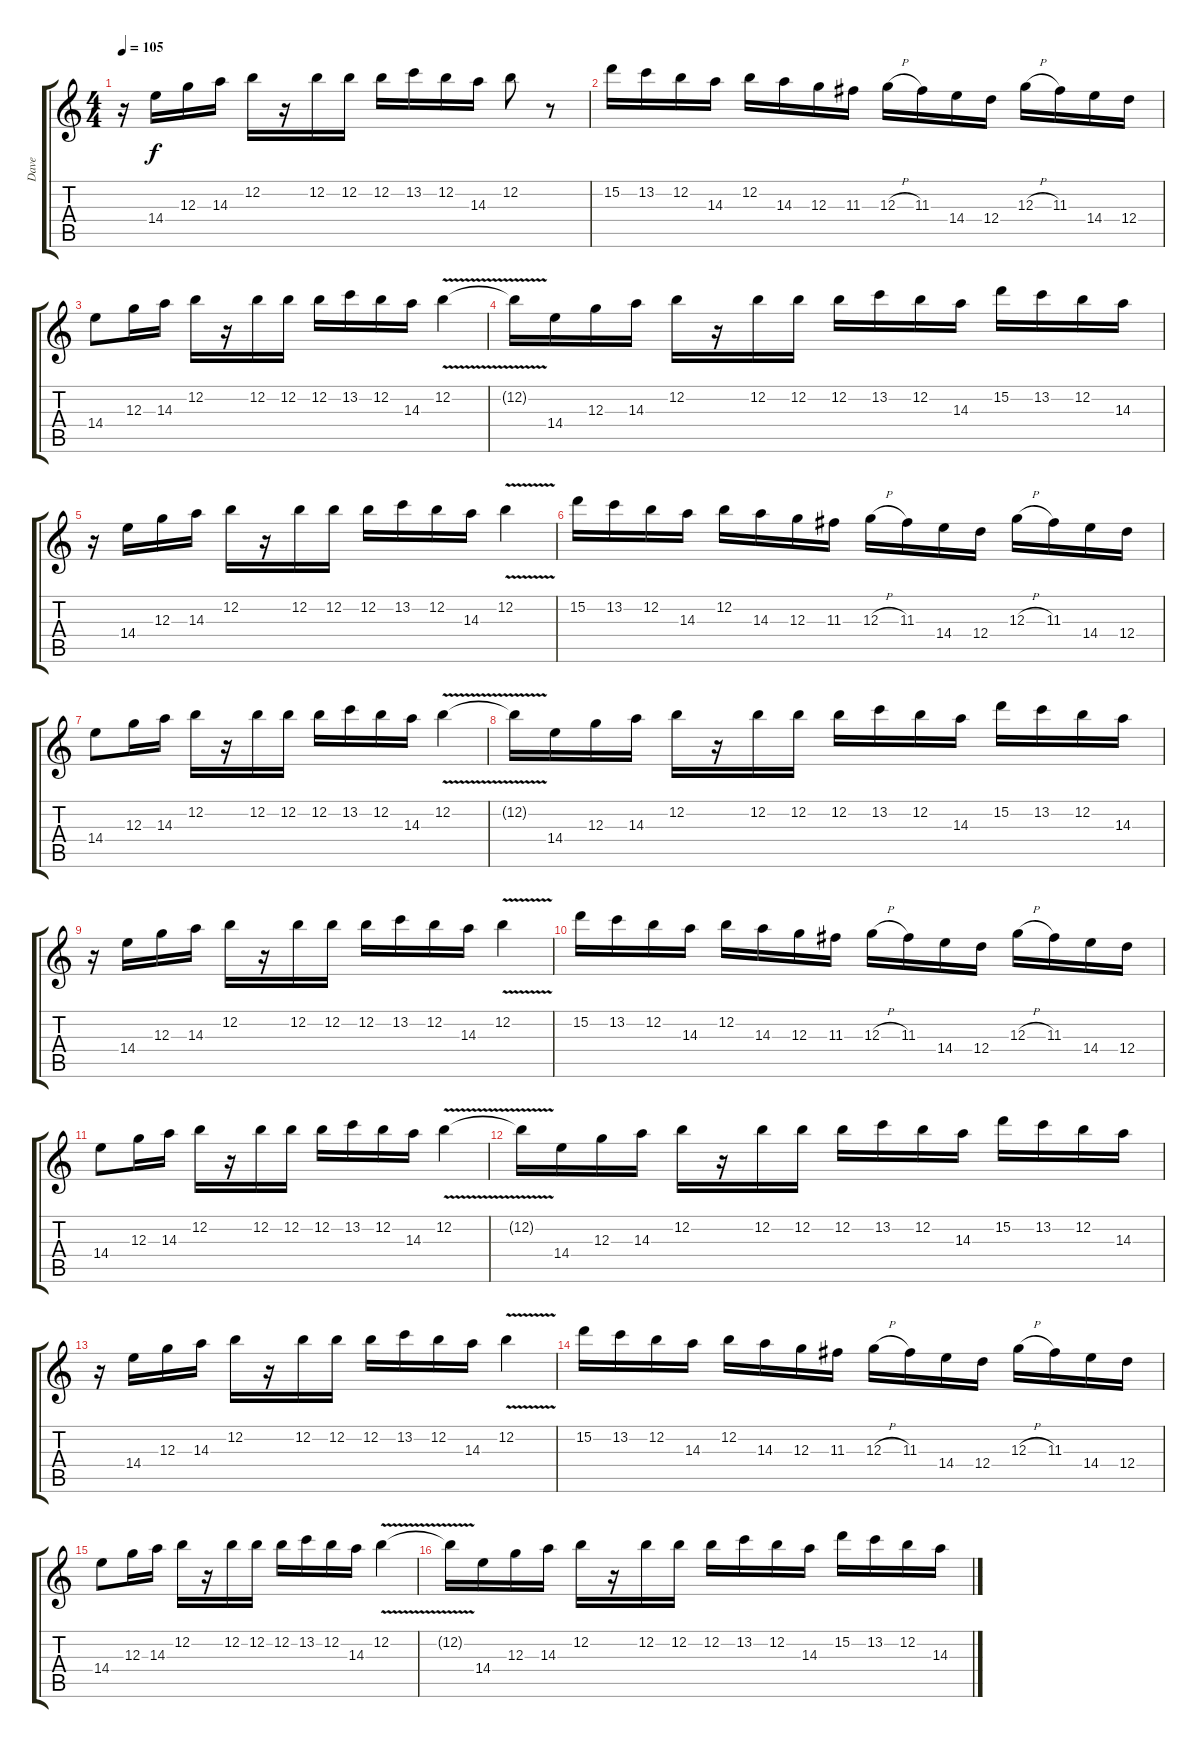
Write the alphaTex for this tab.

\track ("Dave " "Dave ") {instrument distortionguitar}
\staff {score tabs}
\tuning (E4 B3 G3 D3 A2 E2) {hide}
\ts (4 4)
\tempo 105
\clef g2
\ks c
r.16{dy f} 14.4.16 12.3.16 14.3.16 12.2.16 r.16 12.2.16 12.2.16 12.2.16 13.2.16 12.2.16 14.3.16 12.2.8 r.8 |
15.2.16 13.2.16 12.2.16 14.3.16 12.2.16 14.3.16 12.3.16 11.3.16 12.3{h}.16 11.3.16 14.4.16 12.4.16 12.3{h}.16 11.3.16 14.4.16 12.4.16 |
14.4.8 12.3.16 14.3.16 12.2.16 r.16 12.2.16 12.2.16 12.2.16 13.2.16 12.2.16 14.3.16 12.2{v}.4 |
12.2{t}.16 14.4.16 12.3.16 14.3.16 12.2.16 r.16 12.2.16 12.2.16 12.2.16 13.2.16 12.2.16 14.3.16 15.2.16 13.2.16 12.2.16 14.3.16 |
r.16 14.4.16 12.3.16 14.3.16 12.2.16 r.16 12.2.16 12.2.16 12.2.16 13.2.16 12.2.16 14.3.16 12.2{v}.4 |
15.2.16 13.2.16 12.2.16 14.3.16 12.2.16 14.3.16 12.3.16 11.3.16 12.3{h}.16 11.3.16 14.4.16 12.4.16 12.3{h}.16 11.3.16 14.4.16 12.4.16 |
14.4.8 12.3.16 14.3.16 12.2.16 r.16 12.2.16 12.2.16 12.2.16 13.2.16 12.2.16 14.3.16 12.2{v}.4 |
12.2{t}.16 14.4.16 12.3.16 14.3.16 12.2.16 r.16 12.2.16 12.2.16 12.2.16 13.2.16 12.2.16 14.3.16 15.2.16 13.2.16 12.2.16 14.3.16 |
r.16 14.4.16 12.3.16 14.3.16 12.2.16 r.16 12.2.16 12.2.16 12.2.16 13.2.16 12.2.16 14.3.16 12.2{v}.4 |
15.2.16 13.2.16 12.2.16 14.3.16 12.2.16 14.3.16 12.3.16 11.3.16 12.3{h}.16 11.3.16 14.4.16 12.4.16 12.3{h}.16 11.3.16 14.4.16 12.4.16 |
14.4.8 12.3.16 14.3.16 12.2.16 r.16 12.2.16 12.2.16 12.2.16 13.2.16 12.2.16 14.3.16 12.2{v}.4 |
12.2{t}.16 14.4.16 12.3.16 14.3.16 12.2.16 r.16 12.2.16 12.2.16 12.2.16 13.2.16 12.2.16 14.3.16 15.2.16 13.2.16 12.2.16 14.3.16 |
r.16 14.4.16 12.3.16 14.3.16 12.2.16 r.16 12.2.16 12.2.16 12.2.16 13.2.16 12.2.16 14.3.16 12.2{v}.4 |
15.2.16 13.2.16 12.2.16 14.3.16 12.2.16 14.3.16 12.3.16 11.3.16 12.3{h}.16 11.3.16 14.4.16 12.4.16 12.3{h}.16 11.3.16 14.4.16 12.4.16 |
14.4.8 12.3.16 14.3.16 12.2.16 r.16 12.2.16 12.2.16 12.2.16 13.2.16 12.2.16 14.3.16 12.2{v}.4 |
12.2{t}.16 14.4.16 12.3.16 14.3.16 12.2.16 r.16 12.2.16 12.2.16 12.2.16 13.2.16 12.2.16 14.3.16 15.2.16 13.2.16 12.2.16 14.3.16
